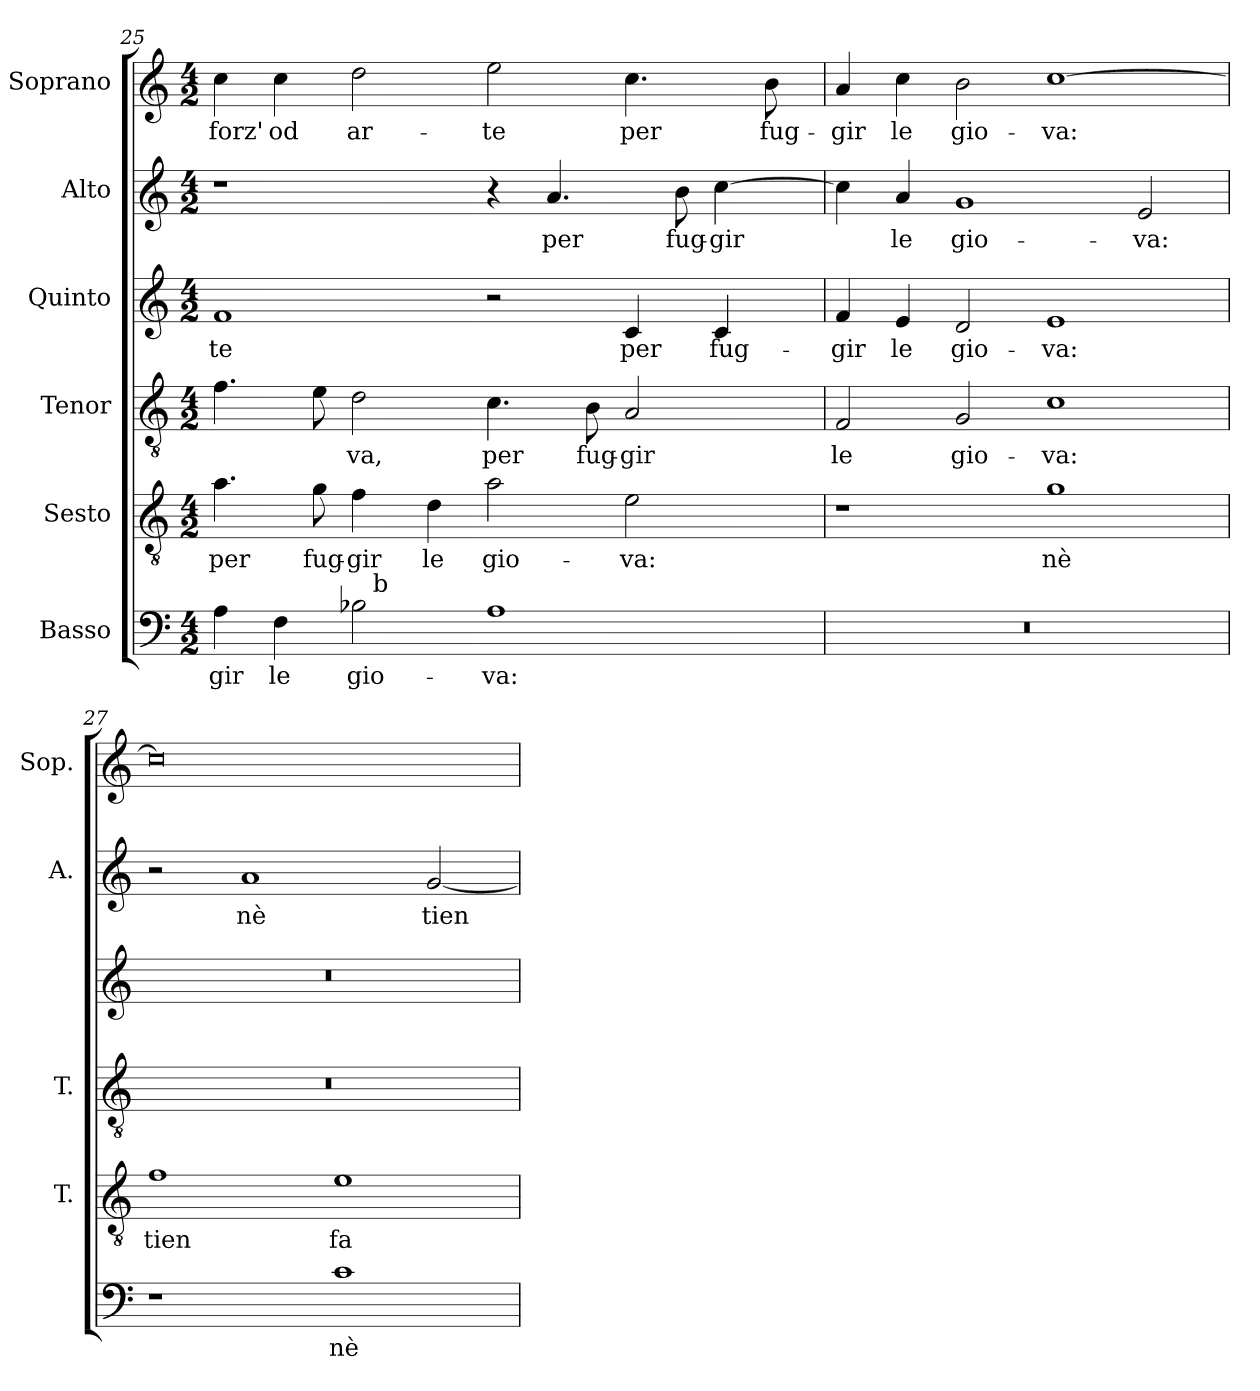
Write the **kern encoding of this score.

**kern	**text	**kern	**text	**kern	**text	**kern	**text	**kern	**text	**kern	**text
*part6	*part6	*part5	*part5	*part4	*part4	*part3	*part3	*part2	*part2	*part1	*part1
*staff6	*staff6	*staff5	*staff5	*staff4	*staff4	*staff3	*staff3	*staff2	*staff2	*staff1	*staff1
*I"Basso	*	*I"Sesto	*	*I"Tenor	*	*I"Quinto	*	*I"Alto	*	*I"Soprano	*
*	*	*I'T.	*	*I'T.	*	*	*	*I'A.	*	*I'Sop.	*
!!LO:PB:g=z
*clefF4	*	*clefGv2	*	*clefGv2	*	*clefG2	*	*clefG2	*	*clefG2	*
*	*	*ITrd7c12	*	*ITrd7c12	*	*	*	*	*	*	*
*k[]	*	*k[]	*	*k[]	*	*k[]	*	*k[]	*	*k[]	*
*C:	*	*C:	*	*C:	*	*C:	*	*C:	*	*C:	*
*M4/2	*	*M4/2	*	*M4/2	*	*M4/2	*	*M4/2	*	*M4/2	*
=25	=25	=25	=25	=25	=25	=25	=25	=25	=25	=25	=25
!	!LO:LY:b:color=#000000	!	!	!	!	!	!	!	!	!	!
!	!	!	!LO:LY:b:color=#000000	!	!	!	!	!	!	!	!
!	!	!	!	!	!	!	!LO:LY:b:color=#000000	!	!	!	!
!	!	!	!	!	!	!	!	!	!	!	!LO:LY:b:color=#000000
*^	*	*	*	*	*	*	*	*	*	*	*
4Ai\	2ryy	-gir	4.Ai\	per	4.Fi\	.	1fi	-te	1r	.	4cci\	forz'
!	!	!LO:LY:b:color=#000000	!	!	!	!	!	!	!	!	!	!
!	!	!	!	!	!	!	!	!	!	!	!	!LO:LY:b:color=#000000
4Fi\	.	le	.	.	.	.	.	.	.	.	4cci\	od
!	!	!	!	!LO:LY:b:color=#000000	!	!	!	!	!	!	!	!
.	.	.	8Gi\	fug-	8Ei\	.	.	.	.	.	.	.
!	!	!LO:LY:b:color=#000000	!	!	!	!	!	!	!	!	!	!
!	!	!	!	!LO:LY:b:color=#000000	!	!	!	!	!	!	!	!
!	!	!	!	!	!	!LO:LY:b:color=#000000	!	!	!	!	!	!
!	!	!	!	!	!	!	!	!	!	!	!	!LO:LY:b:color=#000000
2B-i\	32ryy	gio-	4Fi\	-gir	2Di\	-va,	.	.	.	.	2ddi\	ar-
.	256ryy	.	.	.	.	.	.	.	.	.	.	.
!	!LO:TX:a:t=b	!	!	!	!	!	!	!	!	!	!	!
.	1ryy	.	.	.	.	.	.	.	.	.	.	.
!	!	!	!	!LO:LY:b:color=#000000	!	!	!	!	!	!	!	!
.	.	.	4Di\	le	.	.	.	.	.	.	.	.
!	!	!LO:LY:b:color=#000000	!	!	!	!	!	!	!	!	!	!
!	!	!	!	!LO:LY:b:color=#000000	!	!	!	!	!	!	!	!
!	!	!	!	!	!	!LO:LY:b:color=#000000	!	!	!	!	!	!
!	!	!	!	!	!	!	!	!	!	!	!	!LO:LY:b:color=#000000
1Ai	.	-va:	2Ai\	gio-	4.Ci\	per	2r	.	4r	.	2eei\	-te
!	!	!	!	!	!	!	!	!	!	!LO:LY:b:color=#000000	!	!
.	.	.	.	.	.	.	.	.	4.ai/	per	.	.
!	!	!	!	!	!	!LO:LY:b:color=#000000	!	!	!	!	!	!
.	.	.	.	.	8BBi\	fug-	.	.	.	.	.	.
!	!	!	!	!LO:LY:b:color=#000000	!	!	!	!	!	!	!	!
!	!	!	!	!	!	!LO:LY:b:color=#000000	!	!	!	!	!	!
!	!	!	!	!	!	!	!	!LO:LY:b:color=#000000	!	!	!	!
!	!	!	!	!	!	!	!	!	!	!	!	!LO:LY:b:color=#000000
.	.	.	2Ei\	-va:	2AAi/	-gir	4ci/	per	.	.	4.cci\	per
.	4ryy	.	.	.	.	.	.	.	.	.	.	.
!	!	!	!	!	!	!	!	!	!	!LO:LY:b:color=#000000	!	!
.	.	.	.	.	.	.	.	.	8bi\	fug-	.	.
!	!	!	!	!	!	!	!	!LO:LY:b:color=#000000	!	!	!	!
!	!	!	!	!	!	!	!	!	!	!LO:LY:b:color=#000000	!	!
.	.	.	.	.	.	.	4ci/	fug-	[4cci\	-gir	.	.
.	8ryy	.	.	.	.	.	.	.	.	.	.	.
!	!	!	!	!	!	!	!	!	!	!	!	!LO:LY:b:color=#000000
.	.	.	.	.	.	.	.	.	.	.	8bi\	fug-
.	16ryy	.	.	.	.	.	.	.	.	.	.	.
.	64..ryy	.	.	.	.	.	.	.	.	.	.	.
=26	=26	=26	=26	=26	=26	=26	=26	=26	=26	=26	=26	=26
!LO:N:vis=1	!	!	!	!	!	!	!	!	!	!	!	!
*v	*v	*	*	*	*	*	*	*	*	*	*	*
*^	*	*	*	*	*	*	*	*	*	*	*
!	!	!	!	!	!	!LO:LY:b:color=#000000	!	!	!	!	!	!
*v	*v	*	*	*	*	*	*	*	*	*	*	*
*^	*	*	*	*	*	*	*	*	*	*	*
!	!	!	!	!	!	!	!	!LO:LY:b:color=#000000	!	!	!	!
*v	*v	*	*	*	*	*	*	*	*	*	*	*
*^	*	*	*	*	*	*	*	*	*	*	*
!	!	!	!	!	!	!	!	!	!	!	!	!LO:LY:b:color=#000000
*v	*v	*	*	*	*	*	*	*	*	*	*	*
0r	.	1r	.	2FFi/	le	4fi/	-gir	4cci\]	.	4ai/	-gir
!	!	!	!	!	!	!	!LO:LY:b:color=#000000	!	!	!	!
!	!	!	!	!	!	!	!	!	!LO:LY:b:color=#000000	!	!
!	!	!	!	!	!	!	!	!	!	!	!LO:LY:b:color=#000000
.	.	.	.	.	.	4ei/	le	4ai/	le	4cci\	le
!	!	!	!	!	!LO:LY:b:color=#000000	!	!	!	!	!	!
!	!	!	!	!	!	!	!LO:LY:b:color=#000000	!	!	!	!
!	!	!	!	!	!	!	!	!	!LO:LY:b:color=#000000	!	!
!	!	!	!	!	!	!	!	!	!	!	!LO:LY:b:color=#000000
.	.	.	.	2GGi/	gio-	2di/	gio-	1gi	gio-	2bi\	gio-
!	!	!	!LO:LY:b:color=#000000	!	!	!	!	!	!	!	!
!	!	!	!	!	!LO:LY:b:color=#000000	!	!	!	!	!	!
!	!	!	!	!	!	!	!LO:LY:b:color=#000000	!	!	!	!
!	!	!	!	!	!	!	!	!	!	!	!LO:LY:b:color=#000000
.	.	1Gi	nè	1Ci	-va:	1ei	-va:	.	.	[1cci	-va:
!	!	!	!	!	!	!	!	!	!LO:LY:b:color=#000000	!	!
.	.	.	.	.	.	.	.	2ei/	-va:	.	.
=27	=27	=27	=27	=27	=27	=27	=27	=27	=27	=27	=27
!	!	!	!LO:LY:b:color=#000000	!LO:N:vis=1	!	!LO:N:vis=1	!	!	!	!	!
1r	.	1Fi	tien	0r	.	0r	.	2r	.	0cci]	.
!	!	!	!	!	!	!	!	!	!LO:LY:b:color=#000000	!	!
.	.	.	.	.	.	.	.	1ai	nè	.	.
!	!LO:LY:b:color=#000000	!	!	!	!	!	!	!	!	!	!
!	!	!	!LO:LY:b:color=#000000	!	!	!	!	!	!	!	!
1ci	nè	1Ei	fa-	.	.	.	.	.	.	.	.
!	!	!	!	!	!	!	!	!	!LO:LY:b:color=#000000	!	!
.	.	.	.	.	.	.	.	[2gi/	tien	.	.
=	=	=	=	=	=	=	=	=	=	=	=
*-	*-	*-	*-	*-	*-	*-	*-	*-	*-	*-	*-
